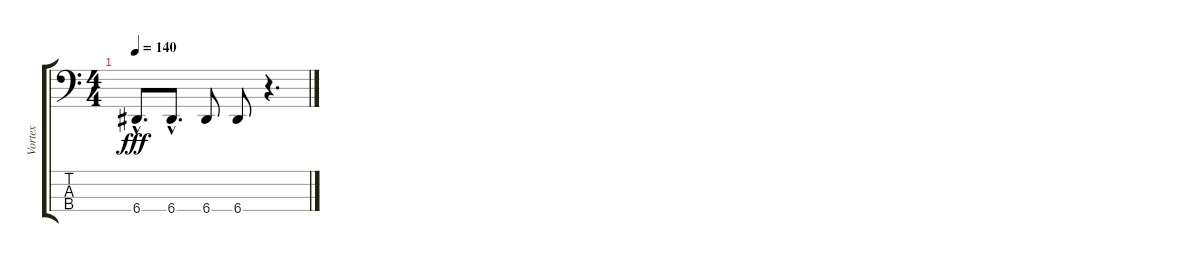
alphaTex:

\track ("Vortex" "Vortex") {instrument electricbassfinger}
\staff {score tabs}
\tuning (C2 G1 D1 A0) {hide}
\ts (4 4)
\tempo 140
\clef f4
\ks c
6.4{hac}.8{d dy fff} 6.4{hac}.8{d} 6.4.8 6.4.8 r.4{d}
